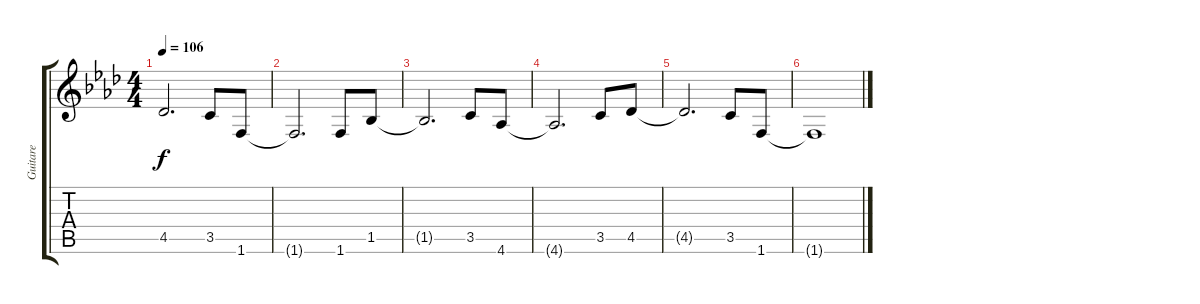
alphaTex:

\track ("Guitare" "Guitare") {instrument overdrivenguitar}
\staff {score tabs}
\tuning (E4 B3 G3 D3 A2 E2) {hide}
\ts (4 4)
\tempo 106
\clef g2
\ks ab
4.5{t}.2{d dy f} 3.5.8 1.6.8 |
1.6{t}.2{d} 1.6.8 1.5.8 |
1.5{t}.2{d} 3.5.8 4.6.8 |
4.6{t}.2{d} 3.5.8 4.5.8 |
4.5{t}.2{d} 3.5.8 1.6.8 |
1.6{t}.1
